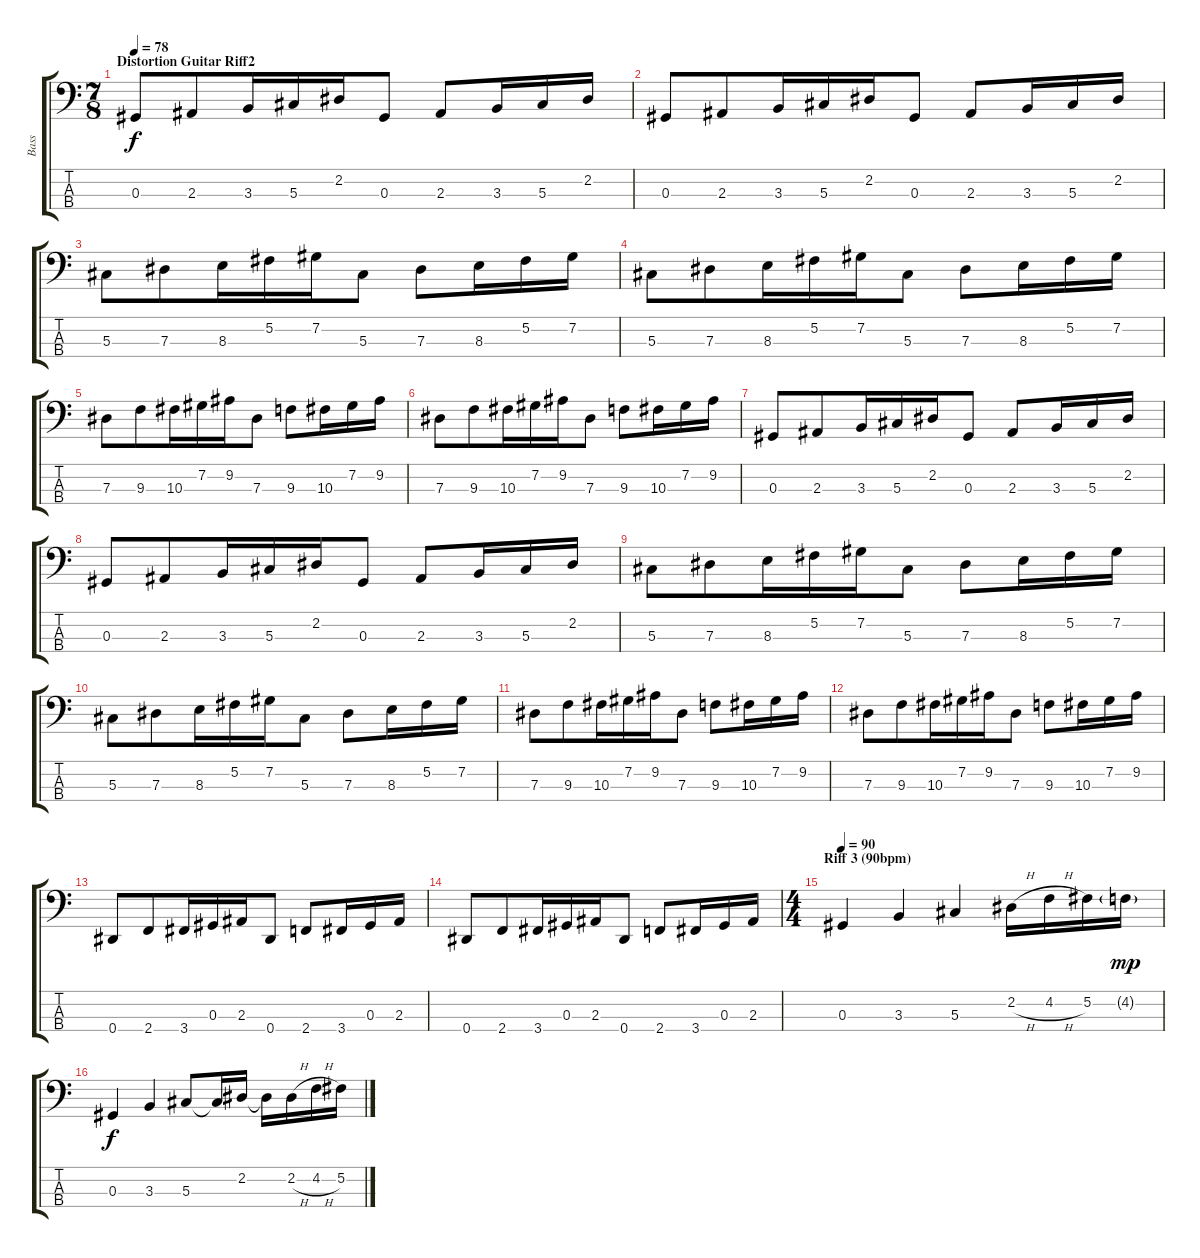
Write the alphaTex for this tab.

\track ("Bass" "Bass") {instrument electricbasspick}
\staff {score tabs}
\tuning (Gb2 Db2 Ab1 Eb1) {hide}
\ts (7 8)
\section ("" "Distortion Guitar Riff2")
\tempo 78
\clef f4
\ks c
0.3.8{dy f} 2.3.8 3.3.16 5.3.16 2.2.16 0.3.8 2.3.8 3.3.16 5.3.16 2.2.16 |
0.3.8 2.3.8 3.3.16 5.3.16 2.2.16 0.3.8 2.3.8 3.3.16 5.3.16 2.2.16 |
5.3.8 7.3.8 8.3.16 5.2.16 7.2.16 5.3.8 7.3.8 8.3.16 5.2.16 7.2.16 |
5.3.8 7.3.8 8.3.16 5.2.16 7.2.16 5.3.8 7.3.8 8.3.16 5.2.16 7.2.16 |
7.3.8 9.3.8 10.3.16 7.2.16 9.2.16 7.3.8 9.3.8 10.3.16 7.2.16 9.2.16 |
7.3.8 9.3.8 10.3.16 7.2.16 9.2.16 7.3.8 9.3.8 10.3.16 7.2.16 9.2.16 |
0.3.8 2.3.8 3.3.16 5.3.16 2.2.16 0.3.8 2.3.8 3.3.16 5.3.16 2.2.16 |
0.3.8 2.3.8 3.3.16 5.3.16 2.2.16 0.3.8 2.3.8 3.3.16 5.3.16 2.2.16 |
5.3.8 7.3.8 8.3.16 5.2.16 7.2.16 5.3.8 7.3.8 8.3.16 5.2.16 7.2.16 |
5.3.8 7.3.8 8.3.16 5.2.16 7.2.16 5.3.8 7.3.8 8.3.16 5.2.16 7.2.16 |
7.3.8 9.3.8 10.3.16 7.2.16 9.2.16 7.3.8 9.3.8 10.3.16 7.2.16 9.2.16 |
7.3.8 9.3.8 10.3.16 7.2.16 9.2.16 7.3.8 9.3.8 10.3.16 7.2.16 9.2.16 |
0.4.8 2.4.8 3.4.16 0.3.16 2.3.16 0.4.8 2.4.8 3.4.16 0.3.16 2.3.16 |
0.4.8 2.4.8 3.4.16 0.3.16 2.3.16 0.4.8 2.4.8 3.4.16 0.3.16 2.3.16 |
\ts (4 4)
\section ("" "Riff 3 (90bpm)")
\tempo 90
0.3.4 3.3.4 5.3.4 2.2{h}.16 4.2{h}.16 5.2.16 4.2{g}.16{dy mp} |
0.3.4{dy f} 3.3.4 5.3.8 5.3{t}.16 2.2.16 2.2{t}.16 2.2{h}.16 4.2{h}.16 5.2.16
